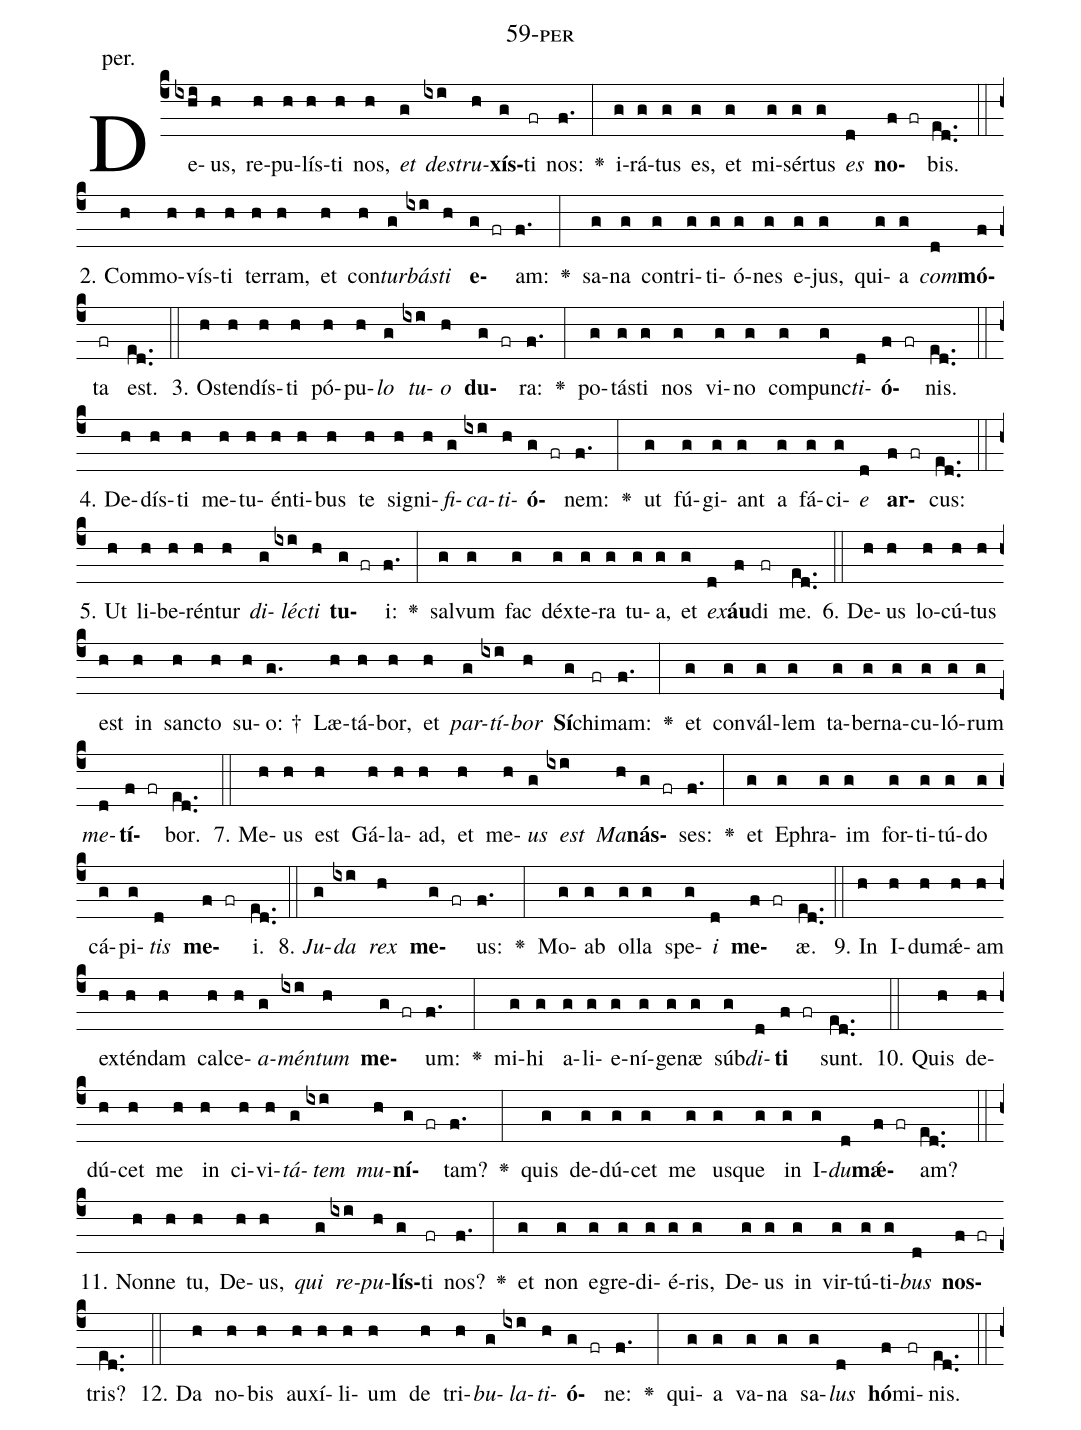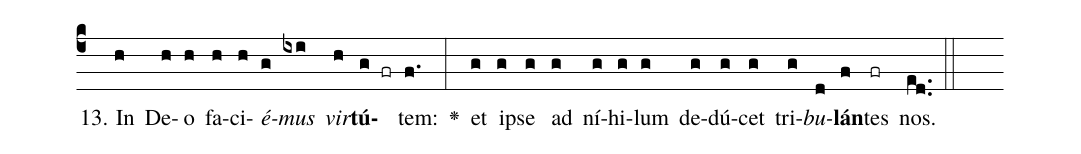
name: 59-per;
annotation: per.;
%%
(c4)De(ixhi)us,(h) re(h)pu(h)lís(h)ti(h) nos,(h) <i>et</i>(g) <i>de</i>(ixi)<i>stru</i>(h)<b>xís</b>(g)ti(fr) nos:(f.) <v>\greheightstar</v>(:) i(g)rá(g)tus(g) es,(g) et(g) mi(g)sér(g)tus(g) <i>es</i>(d) <b>no</b>(f fr)bis.(ed..) (::)
2. Com(h)mo(h)vís(h)ti(h) ter(h)ram,(h) et(h) con(h)<i>tur</i>(g)<i>bás</i>(ixi)<i>ti</i>(h) <b>e</b>(g fr)am:(f.) <v>\greheightstar</v>(:) sa(g)na(g) con(g)tri(g)ti(g)ó(g)nes(g) e(g)jus,(g) qui(g)a(g) <i>com</i>(d)<b>mó</b>(f)ta(fr) est.(ed..) (::)
3. Os(h)ten(h)dís(h)ti(h) pó(h)pu(h)<i>lo</i>(g) <i>tu</i>(ixi)<i>o</i>(h) <b>du</b>(g fr)ra:(f.) <v>\greheightstar</v>(:) po(g)tás(g)ti(g) nos(g) vi(g)no(g) com(g)punc(g)<i>ti</i>(d)<b>ó</b>(f fr)nis.(ed..) (::)
4. De(h)dís(h)ti(h) me(h)tu(h)én(h)ti(h)bus(h) te(h) si(h)gni(h)<i>fi</i>(g)<i>ca</i>(ixi)<i>ti</i>(h)<b>ó</b>(g fr)nem:(f.) <v>\greheightstar</v>(:) ut(g) fú(g)gi(g)ant(g) a(g) fá(g)ci(g)<i>e</i>(d) <b>ar</b>(f fr)cus:(ed..) (::)
5. Ut(h) li(h)be(h)rén(h)tur(h) <i>di</i>(g)<i>léc</i>(ixi)<i>ti</i>(h) <b>tu</b>(g fr)i:(f.) <v>\greheightstar</v>(:) sal(g)vum(g) fac(g) déx(g)te(g)ra(g) tu(g)a,(g) et(g) <i>ex</i>(d)<b>áu</b>(f)di(fr) me.(ed..) (::)
6. De(h)us(h) lo(h)cú(h)tus(h) est(h) in(h) sanc(h)to(h) su(h)o: †(g.) Læ(h)tá(h)bor,(h) et(h) <i>par</i>(g)<i>tí</i>(ixi)<i>bor</i>(h) <b>Sí</b>(g)chi(fr)mam:(f.) <v>\greheightstar</v>(:) et(g) con(g)vál(g)lem(g) ta(g)ber(g)na(g)cu(g)ló(g)rum(g) <i>me</i>(d)<b>tí</b>(f fr)bor.(ed..) (::)
7. Me(h)us(h) est(h) Gá(h)la(h)ad,(h) et(h) me(h)<i>us</i>(g) <i>est</i>(ixi) <i>Ma</i>(h)<b>nás</b>(g fr)ses:(f.) <v>\greheightstar</v>(:) et(g) E(g)phra(g)im(g) for(g)ti(g)tú(g)do(g) cá(g)pi(g)<i>tis</i>(d) <b>me</b>(f fr)i.(ed..) (::)
8. <i>Ju</i>(g)<i>da</i>(ixi) <i>rex</i>(h) <b>me</b>(g fr)us:(f.) <v>\greheightstar</v>(:) Mo(g)ab(g) ol(g)la(g) spe(g)<i>i</i>(d) <b>me</b>(f fr)æ.(ed..) (::)
9. In(h) I(h)du(h)mǽ(h)am(h) ex(h)tén(h)dam(h) cal(h)ce(h)<i>a</i>(g)<i>mén</i>(ixi)<i>tum</i>(h) <b>me</b>(g fr)um:(f.) <v>\greheightstar</v>(:) mi(g)hi(g) a(g)li(g)e(g)ní(g)ge(g)næ(g) súb(g)<i>di</i>(d)<b>ti</b>(f fr) sunt.(ed..) (::)
10. Quis(h) de(h)dú(h)cet(h) me(h) in(h) ci(h)vi(h)<i>tá</i>(g)<i>tem</i>(ixi) <i>mu</i>(h)<b>ní</b>(g fr)tam?(f.) <v>\greheightstar</v>(:) quis(g) de(g)dú(g)cet(g) me(g) us(g)que(g) in(g) I(g)<i>du</i>(d)<b>mǽ</b>(f fr)am?(ed..) (::)
11. Non(h)ne(h) tu,(h) De(h)us,(h) <i>qui</i>(g) <i>re</i>(ixi)<i>pu</i>(h)<b>lís</b>(g)ti(fr) nos?(f.) <v>\greheightstar</v>(:) et(g) non(g) e(g)gre(g)di(g)é(g)ris,(g) De(g)us(g) in(g) vir(g)tú(g)ti(g)<i>bus</i>(d) <b>nos</b>(f fr)tris?(ed..) (::)
12. Da(h) no(h)bis(h) au(h)xí(h)li(h)um(h) de(h) tri(h)<i>bu</i>(g)<i>la</i>(ixi)<i>ti</i>(h)<b>ó</b>(g fr)ne:(f.) <v>\greheightstar</v>(:) qui(g)a(g) va(g)na(g) sa(g)<i>lus</i>(d) <b>hó</b>(f)mi(fr)nis.(ed..) (::)
13. In(h) De(h)o(h) fa(h)ci(h)<i>é</i>(g)<i>mus</i>(ixi) <i>vir</i>(h)<b>tú</b>(g fr)tem:(f.) <v>\greheightstar</v>(:) et(g) ip(g)se(g) ad(g) ní(g)hi(g)lum(g) de(g)dú(g)cet(g) tri(g)<i>bu</i>(d)<b>lán</b>(f)tes(fr) nos.(ed..) (::)
